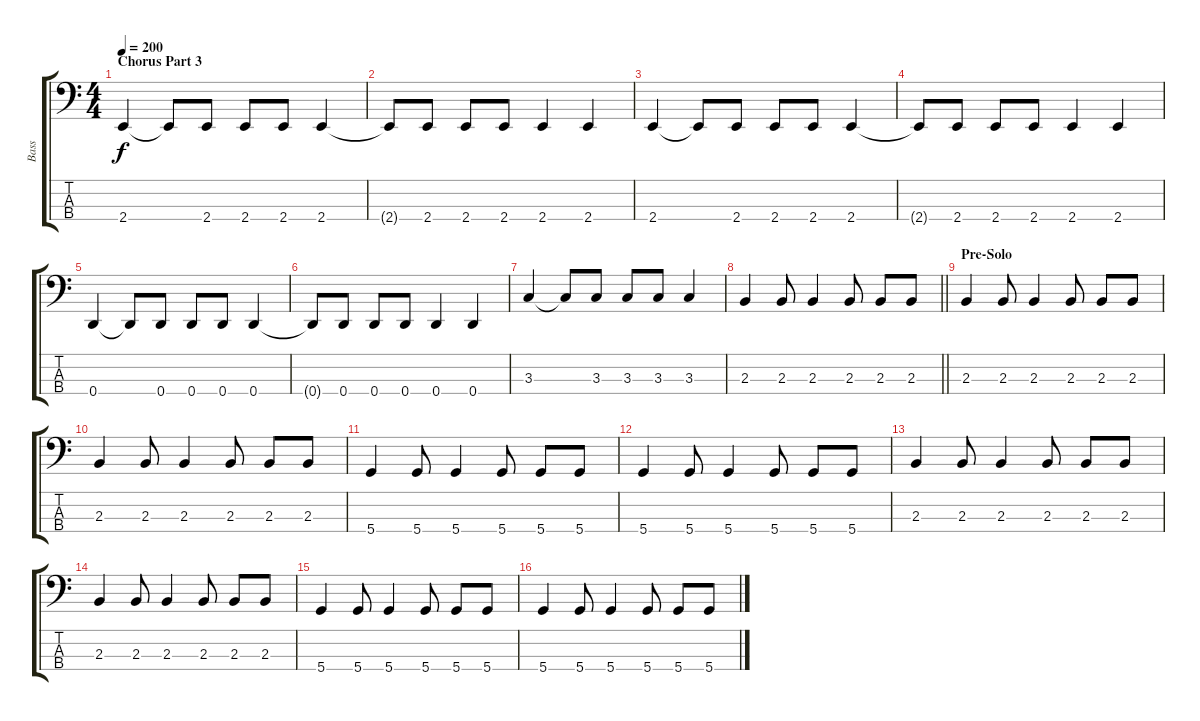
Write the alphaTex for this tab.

\track ("Bass" "Bass") {instrument electricbasspick}
\staff {score tabs}
\tuning (G2 D2 A1 D1) {hide}
\ts (4 4)
\section ("" "Chorus Part 3")
\tempo 200
\clef f4
\ks c
2.4.4{dy f} 2.4{t}.8 2.4.8 2.4.8 2.4.8 2.4.4 |
2.4{t}.8 2.4.8 2.4.8 2.4.8 2.4.4 2.4.4 |
2.4.4 2.4{t}.8 2.4.8 2.4.8 2.4.8 2.4.4 |
2.4{t}.8 2.4.8 2.4.8 2.4.8 2.4.4 2.4.4 |
0.4.4 0.4{t}.8 0.4.8 0.4.8 0.4.8 0.4.4 |
0.4{t}.8 0.4.8 0.4.8 0.4.8 0.4.4 0.4.4 |
3.3.4 3.3{t}.8 3.3.8 3.3.8 3.3.8 3.3.4 |
\barLineRight lightlight
2.3.4 2.3.8 2.3.4 2.3.8 2.3.8 2.3.8 |
\section ("" "Pre-Solo")
2.3.4 2.3.8 2.3.4 2.3.8 2.3.8 2.3.8 |
2.3.4 2.3.8 2.3.4 2.3.8 2.3.8 2.3.8 |
5.4.4 5.4.8 5.4.4 5.4.8 5.4.8 5.4.8 |
5.4.4 5.4.8 5.4.4 5.4.8 5.4.8 5.4.8 |
2.3.4 2.3.8 2.3.4 2.3.8 2.3.8 2.3.8 |
2.3.4 2.3.8 2.3.4 2.3.8 2.3.8 2.3.8 |
5.4.4 5.4.8 5.4.4 5.4.8 5.4.8 5.4.8 |
5.4.4 5.4.8 5.4.4 5.4.8 5.4.8 5.4.8
